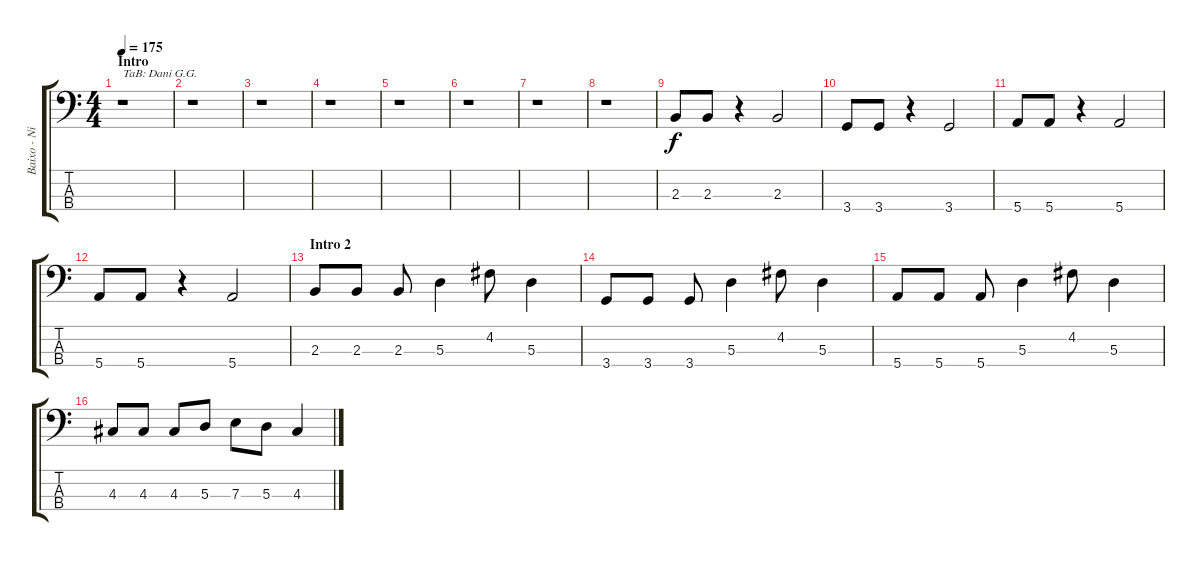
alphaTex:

\track ("Baixo - Nikola" "Baixo - Ni") {instrument electricbasspick}
\staff {score tabs}
\tuning (G2 D2 A1 E1) {hide}
\ts (4 4)
\section ("" "Intro")
\tempo 175
\clef f4
\ks c
r.1{txt "TaB: Dani G.G." dy f instrument electricbasspick} |
r.1 |
r.1 |
r.1 |
r.1 |
r.1 |
r.1 |
r.1 |
2.3.8 2.3.8 r.4 2.3.2 |
3.4.8 3.4.8 r.4 3.4.2 |
5.4.8 5.4.8 r.4 5.4.2 |
5.4.8 5.4.8 r.4 5.4.2 |
\section ("" "Intro 2")
2.3.8 2.3.8 2.3.8 5.3.4 4.2.8 5.3.4 |
3.4.8 3.4.8 3.4.8 5.3.4 4.2.8 5.3.4 |
5.4.8 5.4.8 5.4.8 5.3.4 4.2.8 5.3.4 |
4.3.8 4.3.8 4.3.8 5.3.8 7.3.8 5.3.8 4.3.4
